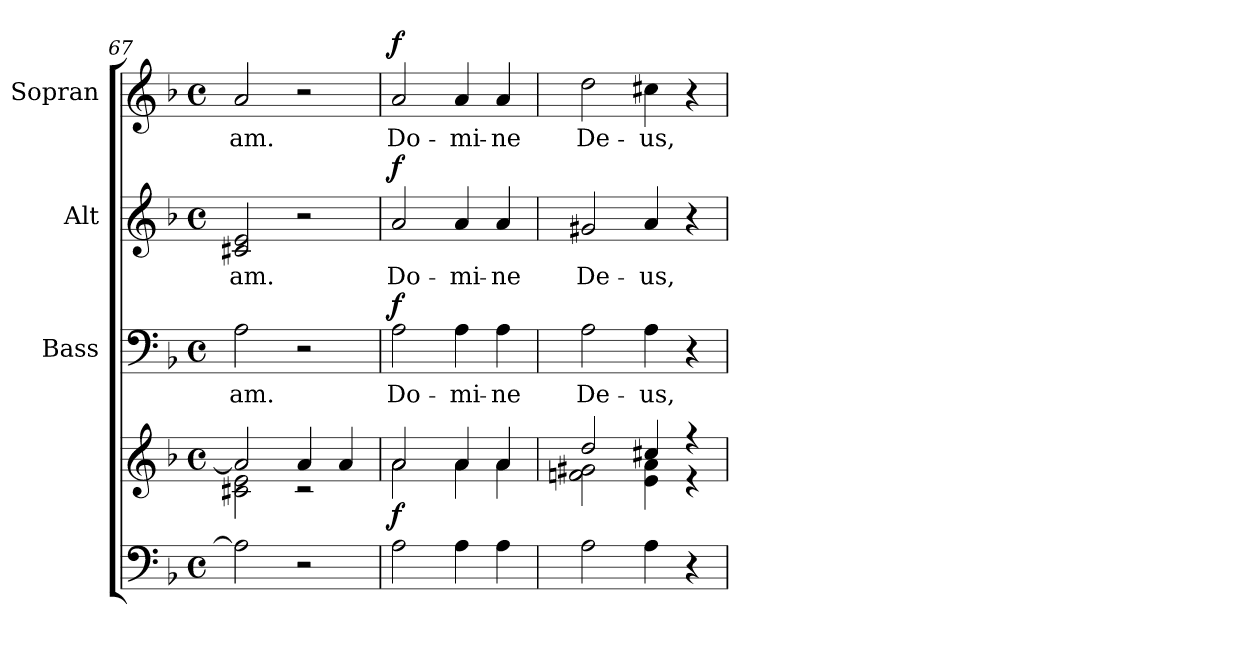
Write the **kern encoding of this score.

**kern	**kern	**dynam	**kern	**text	**dynam	**kern	**text	**dynam	**kern	**text	**dynam
*part4	*part4	*part4	*part3	*part3	*part3	*part2	*part2	*part2	*part1	*part1	*part1
*staff5	*staff4	*staff4/5	*staff3	*staff3	*staff3	*staff2	*staff2	*staff2	*staff1	*staff1	*staff1
*	*	*	*I"Bass	*	*	*I"Alt	*	*	*I"Sopran	*	*
*	*	*	*I'B.	*	*	*I'A.	*	*	*I'S.	*	*
*clefF4	*clefG2	*	*clefF4	*	*	*clefG2	*	*	*clefG2	*	*
*k[b-]	*k[b-]	*	*k[b-]	*	*	*k[b-]	*	*	*k[b-]	*	*
*F:	*F:	*	*F:	*	*	*F:	*	*	*F:	*	*
*M4/4	*M4/4	*	*M4/4	*	*	*M4/4	*	*	*M4/4	*	*
*met(c)	*met(c)	*	*met(c)	*	*	*met(c)	*	*	*met(c)	*	*
=67	=67	=67	=67	=67	=67	=67	=67	=67	=67	=67	=67
*	*^	*	*	*	*	*	*	*	*	*	*
!	!	!	!	!	!LO:LY:b	!	!	!LO:LY:b	!	!	!LO:LY:b	!
2A\]	2a/]	2c#X\ 2e\	.	2A\	-am.	.	2c#X/ 2e/	-am.	.	2a/	-am.	.
2r	4a/	2rc	.	2r	.	.	2r	.	.	2r	.	.
.	4a/	.	.	.	.	.	.	.	.	.	.	.
=68	=68	=68	=68	=68	=68	=68	=68	=68	=68	=68	=68	=68
!	!	!	!LO:DY:b	!	!LO:LY:b	!LO:DY:a	!	!LO:LY:b	!LO:DY:a	!	!LO:LY:b	!LO:DY:a
2A\	2a/	2a\	f	2A\	Do-	f	2a/	Do-	f	2a/	Do-	f
!	!	!	!	!	!LO:LY:b	!	!	!LO:LY:b	!	!	!LO:LY:b	!
4A\	4a/	4a\	.	4A\	-mi-	.	4a/	-mi-	.	4a/	-mi-	.
!	!	!	!	!	!LO:LY:b	!	!	!LO:LY:b	!	!	!LO:LY:b	!
4A\	4a/	4a\	.	4A\	-ne	.	4a/	-ne	.	4a/	-ne	.
!!LO:LB:g=z
=69	=69	=69	=69	=69	=69	=69	=69	=69	=69	=69	=69	=69
!	!	!	!	!	!LO:LY:b	!	!	!LO:LY:b	!	!	!LO:LY:b	!
2A\	2dd/	2fn\ 2g#X\	.	2A\	De-	.	2g#X/	De-	.	2dd\	De-	.
!	!	!	!	!	!LO:LY:b	!	!	!LO:LY:b	!	!	!LO:LY:b	!
4A\	4cc#X/	4e\ 4a\	.	4A\	-us,	.	4a/	-us,	.	4cc#X\	-us,	.
4r	4r	4r	.	4r	.	.	4r	.	.	4r	.	.
*	*v	*v	*	*	*	*	*	*	*	*	*	*
=	=	=	=	=	=	=	=	=	=	=	=
*-	*-	*-	*-	*-	*-	*-	*-	*-	*-	*-	*-
